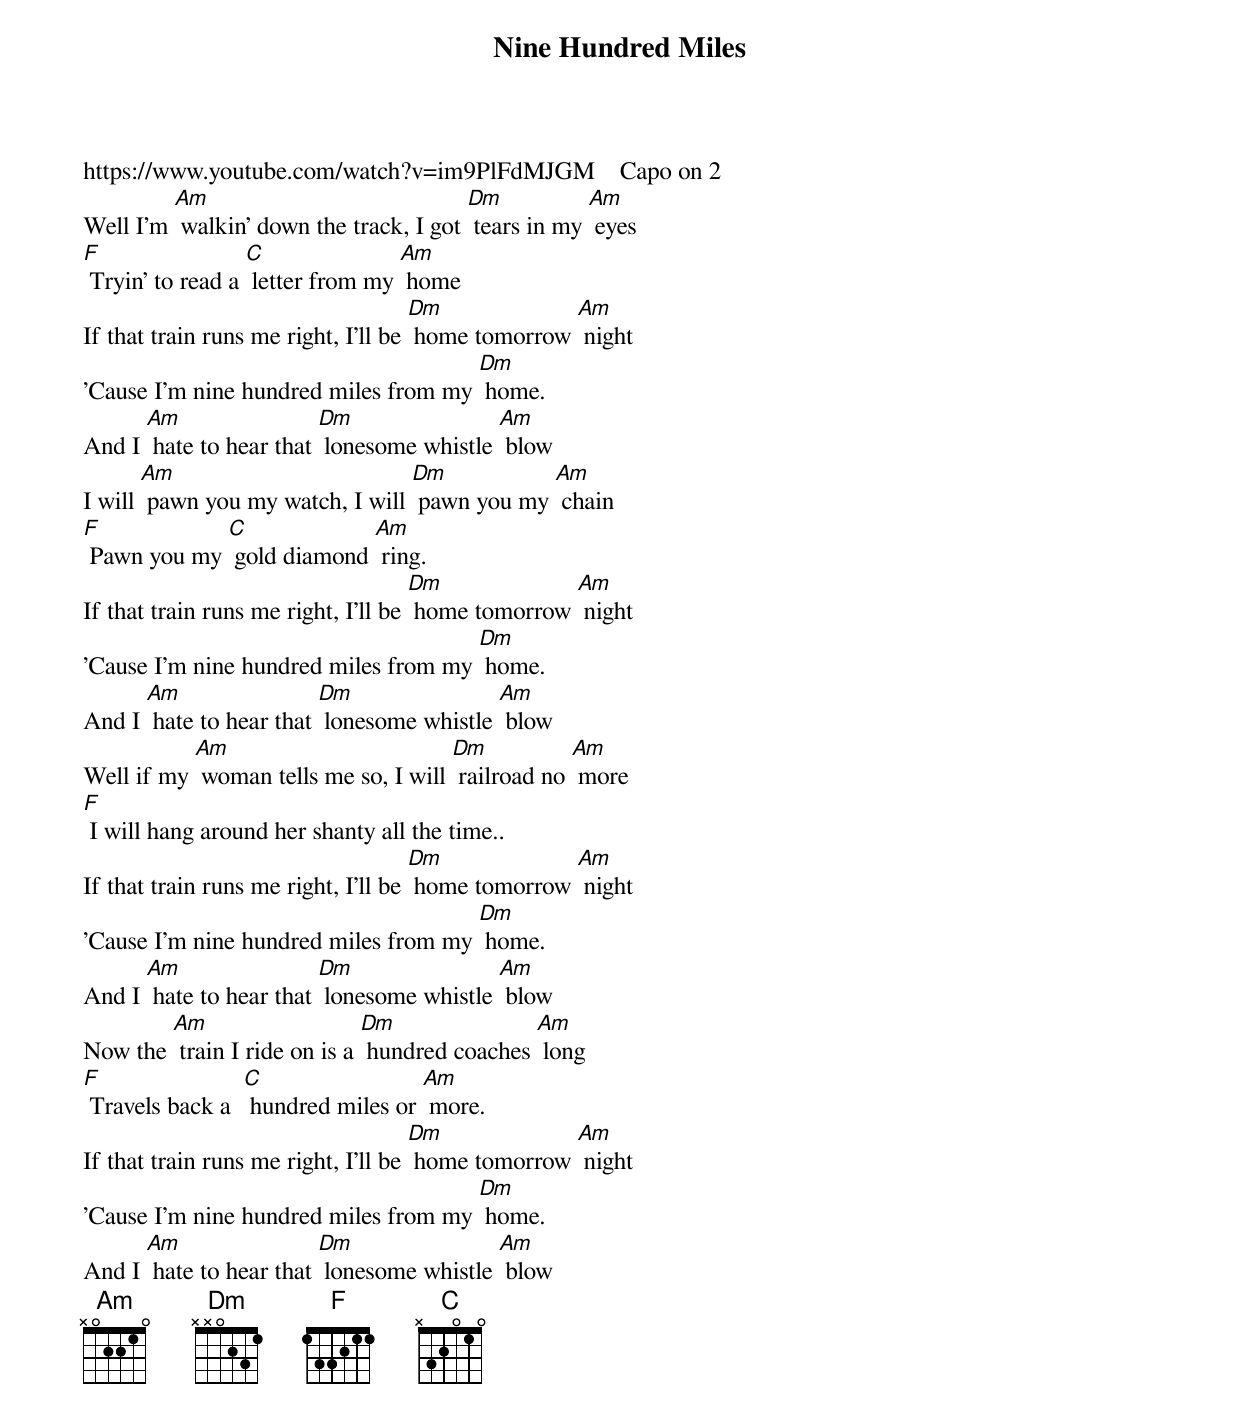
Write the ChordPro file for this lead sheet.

{t: Nine Hundred Miles}
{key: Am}
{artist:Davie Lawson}
https://www.youtube.com/watch?v=im9PlFdMJGM    Capo on 2
{c: }
Well I'm [Am] walkin' down the track, I got [Dm] tears in my [Am] eyes
[F] Tryin' to read a [C] letter from my [Am] home
{c: }
If that train runs me right, I'll be [Dm] home tomorrow [Am] night
'Cause I'm nine hundred miles from my [Dm] home.
And I [Am] hate to hear that [Dm] lonesome whistle [Am] blow
{c: }
I will [Am] pawn you my watch, I will [Dm] pawn you my [Am] chain
[F] Pawn you my [C] gold diamond [Am] ring.
{c: }
If that train runs me right, I'll be [Dm] home tomorrow [Am] night
'Cause I'm nine hundred miles from my [Dm] home.
And I [Am] hate to hear that [Dm] lonesome whistle [Am] blow
{c: }
Well if my [Am] woman tells me so, I will [Dm] railroad no [Am] more
[F] I will hang around her shanty all the time..
{c: }
If that train runs me right, I'll be [Dm] home tomorrow [Am] night
'Cause I'm nine hundred miles from my [Dm] home.
And I [Am] hate to hear that [Dm] lonesome whistle [Am] blow
{c: }
Now the [Am] train I ride on is a [Dm] hundred coaches [Am] long
[F] Travels back a  [C] hundred miles or [Am] more.
If that train runs me right, I'll be [Dm] home tomorrow [Am] night
'Cause I'm nine hundred miles from my [Dm] home.
And I [Am] hate to hear that [Dm] lonesome whistle [Am] blow
